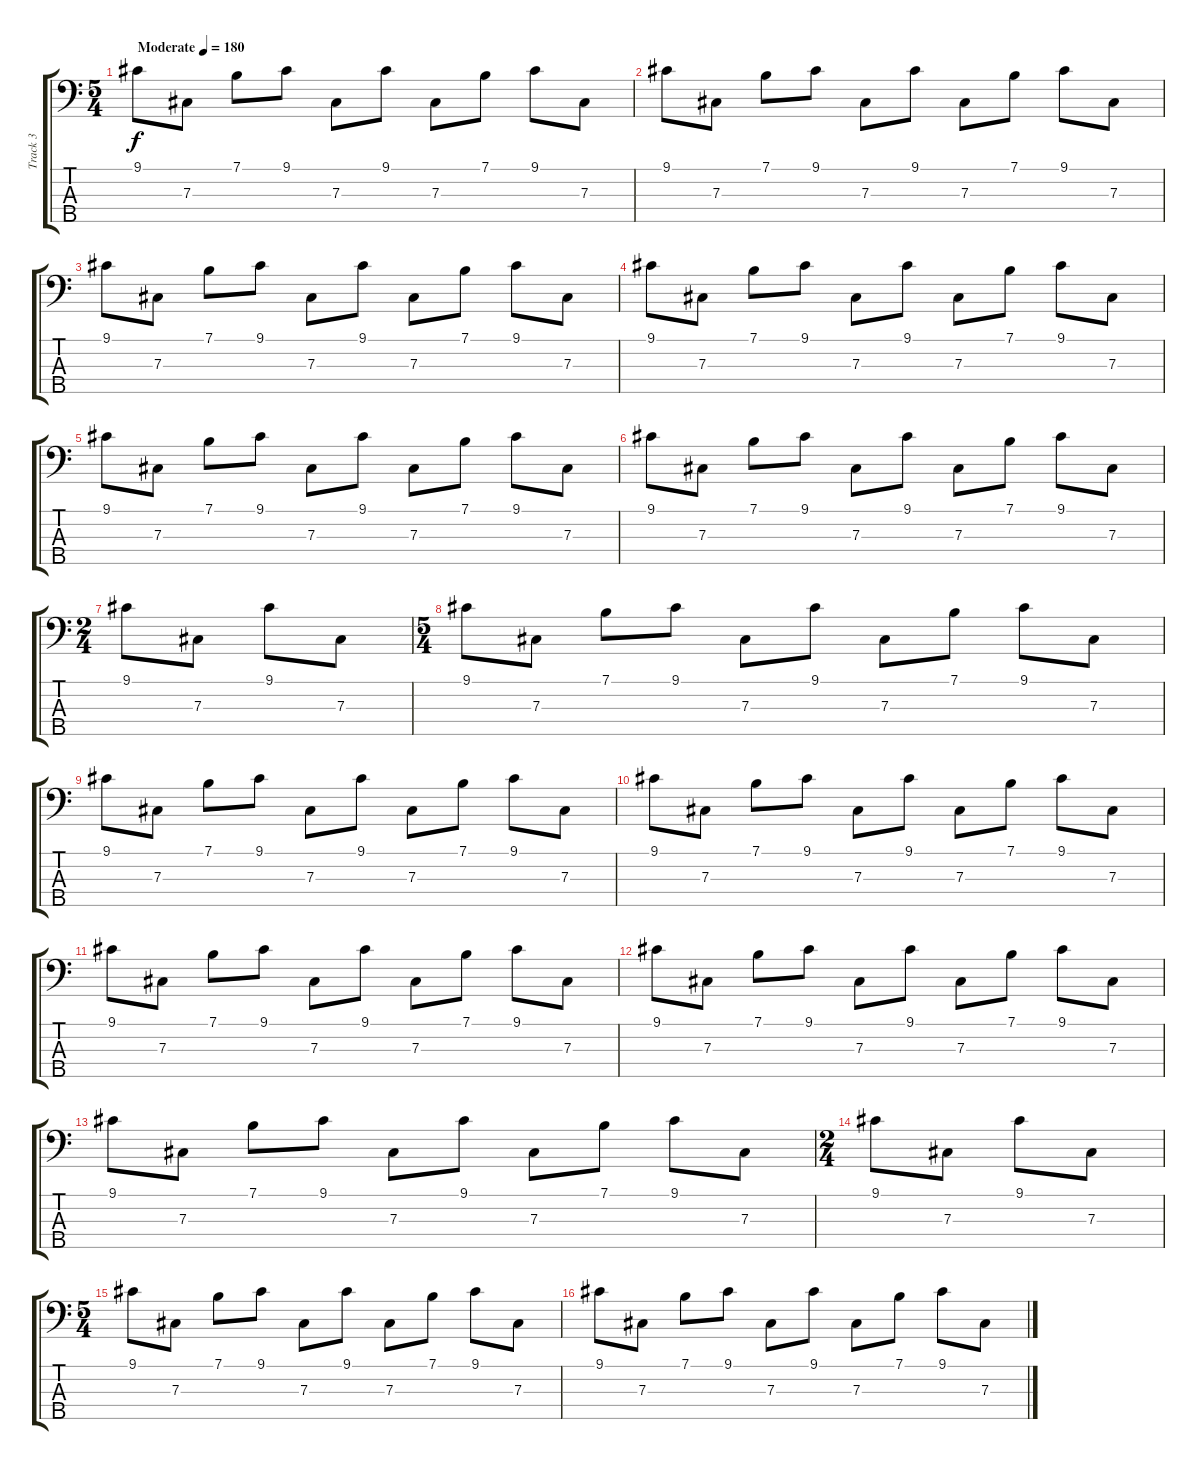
\track ("Track 3" "Track 3") {instrument synthbass2}
\staff {score tabs}
\tuning (E2 B1 Gb1 Db1 Ab0) {hide}
\ts (5 4)
\tempo (180 "Moderate")
\clef f4
\ks c
9.1.8{dy f instrument synthbass2} 7.3.8 7.1.8 9.1.8 7.3.8 9.1.8 7.3.8 7.1.8 9.1.8 7.3.8 |
9.1.8 7.3.8 7.1.8 9.1.8 7.3.8 9.1.8 7.3.8 7.1.8 9.1.8 7.3.8 |
9.1.8 7.3.8 7.1.8 9.1.8 7.3.8 9.1.8 7.3.8 7.1.8 9.1.8 7.3.8 |
9.1.8 7.3.8 7.1.8 9.1.8 7.3.8 9.1.8 7.3.8 7.1.8 9.1.8 7.3.8 |
9.1.8 7.3.8 7.1.8 9.1.8 7.3.8 9.1.8 7.3.8 7.1.8 9.1.8 7.3.8 |
9.1.8 7.3.8 7.1.8 9.1.8 7.3.8 9.1.8 7.3.8 7.1.8 9.1.8 7.3.8 |
\ts (2 4)
9.1.8 7.3.8 9.1.8 7.3.8 |
\ts (5 4)
9.1.8 7.3.8 7.1.8 9.1.8 7.3.8 9.1.8 7.3.8 7.1.8 9.1.8 7.3.8 |
9.1.8 7.3.8 7.1.8 9.1.8 7.3.8 9.1.8 7.3.8 7.1.8 9.1.8 7.3.8 |
9.1.8 7.3.8 7.1.8 9.1.8 7.3.8 9.1.8 7.3.8 7.1.8 9.1.8 7.3.8 |
9.1.8 7.3.8 7.1.8 9.1.8 7.3.8 9.1.8 7.3.8 7.1.8 9.1.8 7.3.8 |
9.1.8 7.3.8 7.1.8 9.1.8 7.3.8 9.1.8 7.3.8 7.1.8 9.1.8 7.3.8 |
9.1.8 7.3.8 7.1.8 9.1.8 7.3.8 9.1.8 7.3.8 7.1.8 9.1.8 7.3.8 |
\ts (2 4)
9.1.8 7.3.8 9.1.8 7.3.8 |
\ts (5 4)
9.1.8 7.3.8 7.1.8 9.1.8 7.3.8 9.1.8 7.3.8 7.1.8 9.1.8 7.3.8 |
9.1.8 7.3.8 7.1.8 9.1.8 7.3.8 9.1.8 7.3.8 7.1.8 9.1.8 7.3.8
